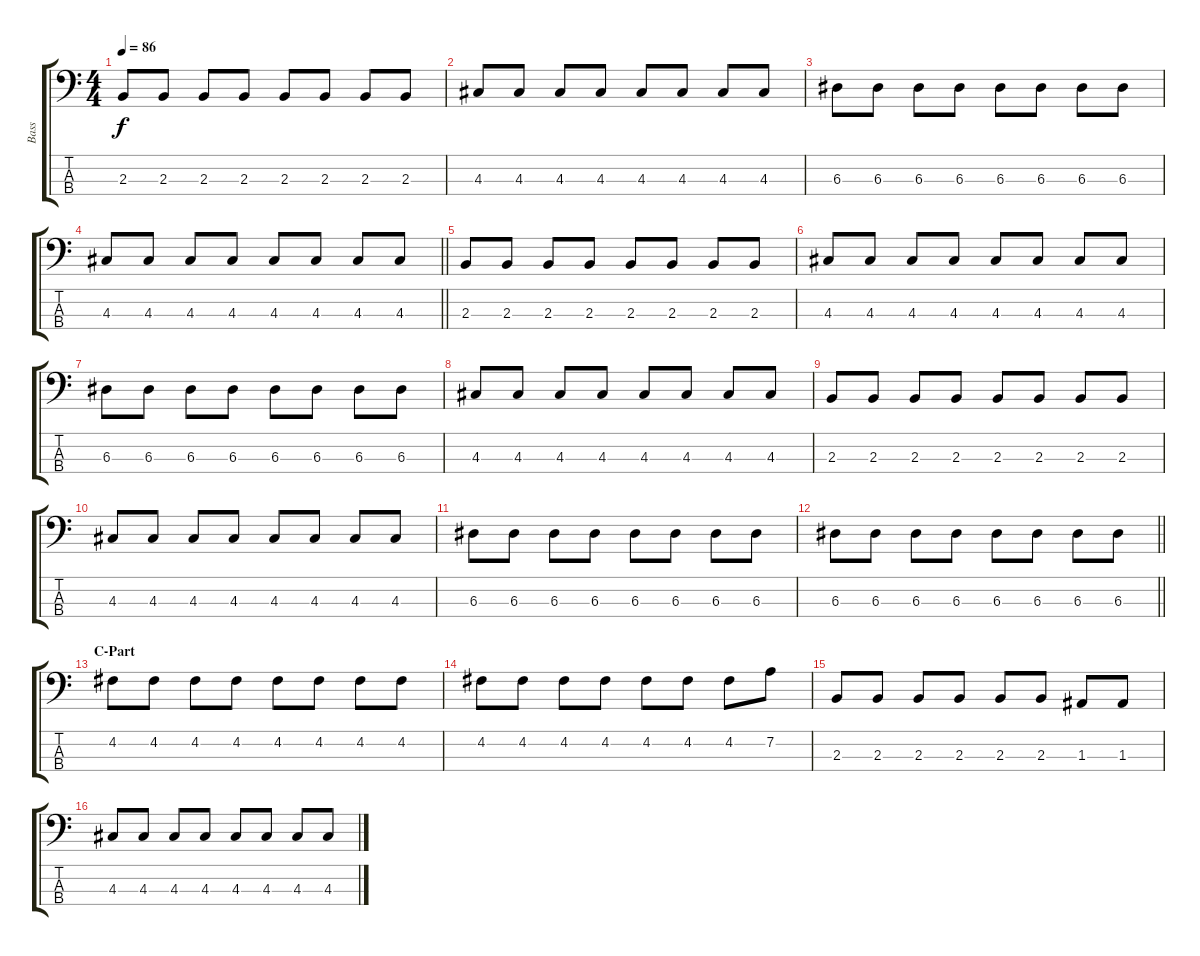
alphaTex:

\track ("Bass" "Bass") {instrument electricbassfinger}
\staff {score tabs}
\tuning (G2 D2 A1 E1) {hide}
\ts (4 4)
\tempo 86
\clef f4
\ks c
2.3.8{dy f} 2.3.8 2.3.8 2.3.8 2.3.8 2.3.8 2.3.8 2.3.8 |
4.3.8 4.3.8 4.3.8 4.3.8 4.3.8 4.3.8 4.3.8 4.3.8 |
6.3.8 6.3.8 6.3.8 6.3.8 6.3.8 6.3.8 6.3.8 6.3.8 |
\barLineRight lightlight
4.3.8 4.3.8 4.3.8 4.3.8 4.3.8 4.3.8 4.3.8 4.3.8 |
2.3.8 2.3.8 2.3.8 2.3.8 2.3.8 2.3.8 2.3.8 2.3.8 |
4.3.8 4.3.8 4.3.8 4.3.8 4.3.8 4.3.8 4.3.8 4.3.8 |
6.3.8 6.3.8 6.3.8 6.3.8 6.3.8 6.3.8 6.3.8 6.3.8 |
4.3.8 4.3.8 4.3.8 4.3.8 4.3.8 4.3.8 4.3.8 4.3.8 |
2.3.8 2.3.8 2.3.8 2.3.8 2.3.8 2.3.8 2.3.8 2.3.8 |
4.3.8 4.3.8 4.3.8 4.3.8 4.3.8 4.3.8 4.3.8 4.3.8 |
6.3.8 6.3.8 6.3.8 6.3.8 6.3.8 6.3.8 6.3.8 6.3.8 |
\barLineRight lightlight
6.3.8 6.3.8 6.3.8 6.3.8 6.3.8 6.3.8 6.3.8 6.3.8 |
\section ("" "C-Part")
4.2.8 4.2.8 4.2.8 4.2.8 4.2.8 4.2.8 4.2.8 4.2.8 |
4.2.8 4.2.8 4.2.8 4.2.8 4.2.8 4.2.8 4.2.8 7.2.8 |
2.3.8 2.3.8 2.3.8 2.3.8 2.3.8 2.3.8 1.3.8 1.3.8 |
4.3.8 4.3.8 4.3.8 4.3.8 4.3.8 4.3.8 4.3.8 4.3.8
